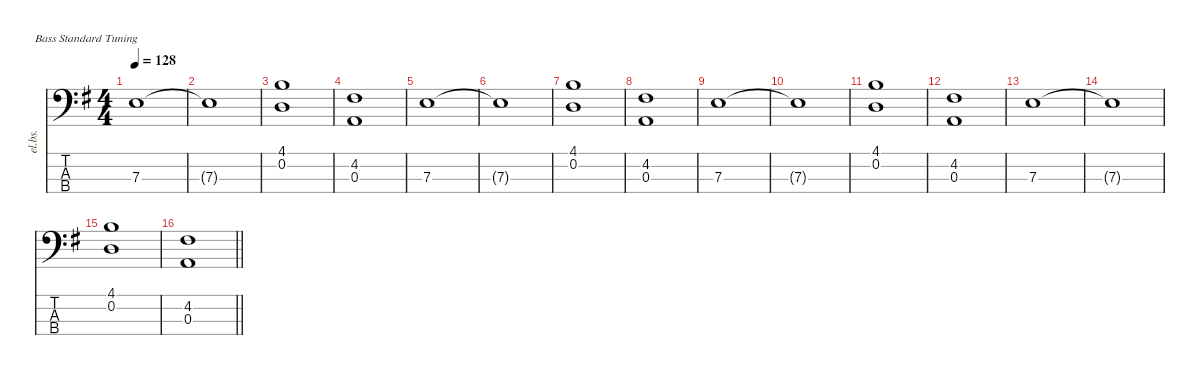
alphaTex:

\defaultSystemsLayout 4
\hideDynamics
\bracketExtendMode nobrackets
\otherSystemsTrackNameOrientation horizontal
\track ("Lead Cliff I" "el.bs.") {instrument electricbassfinger}
\staff {score tabs}
\tuning (G2 D2 A1 E1)
\ts (4 4)
\tempo 128
\clef f4
\ks eminor
7.3{acc forcenatural}.1{dy f beam Down} |
7.3{t acc forcenatural}.1{beam Down} |
(4.1{acc forcenatural} 0.2{acc forcenatural}).1{beam Down} |
(4.2{acc #} 0.3{acc forcenatural}).1{beam Up} |
7.3{acc forcenatural}.1{beam Down} |
7.3{t acc forcenatural}.1{beam Down} |
(4.1{acc forcenatural} 0.2{acc forcenatural}).1{beam Down} |
(4.2{acc #} 0.3{acc forcenatural}).1{beam Up} |
7.3{acc forcenatural}.1{beam Down} |
7.3{t acc forcenatural}.1{beam Down} |
(4.1{acc forcenatural} 0.2{acc forcenatural}).1{beam Down} |
(4.2{acc #} 0.3{acc forcenatural}).1{beam Up} |
7.3{acc forcenatural}.1{beam Down} |
7.3{t acc forcenatural}.1{beam Down} |
(4.1{acc forcenatural} 0.2{acc forcenatural}).1{beam Down} |
\barLineRight lightlight
(4.2{acc #} 0.3{acc forcenatural}).1{beam Up}
